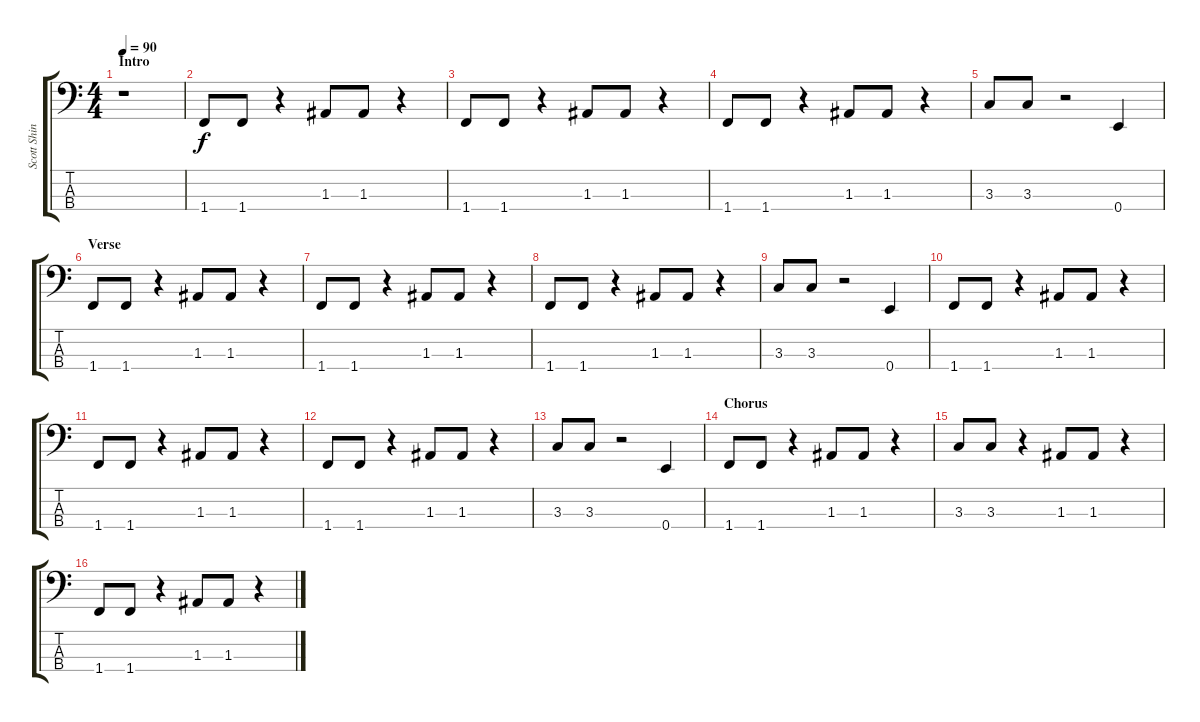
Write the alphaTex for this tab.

\track ("Scott Shiner" "Scott Shin") {instrument electricbasspick}
\staff {score tabs}
\tuning (G2 D2 A1 E1) {hide}
\ts (4 4)
\section ("" "Intro")
\tempo 90
\clef f4
\ks c
r.1{dy f instrument electricbasspick} |
1.4.8 1.4.8 r.4 1.3.8 1.3.8 r.4 |
1.4.8 1.4.8 r.4 1.3.8 1.3.8 r.4 |
1.4.8 1.4.8 r.4 1.3.8 1.3.8 r.4 |
3.3.8 3.3.8 r.2 0.4.4 |
\section ("" "Verse")
1.4.8 1.4.8 r.4 1.3.8 1.3.8 r.4 |
1.4.8 1.4.8 r.4 1.3.8 1.3.8 r.4 |
1.4.8 1.4.8 r.4 1.3.8 1.3.8 r.4 |
3.3.8 3.3.8 r.2 0.4.4 |
1.4.8 1.4.8 r.4 1.3.8 1.3.8 r.4 |
1.4.8 1.4.8 r.4 1.3.8 1.3.8 r.4 |
1.4.8 1.4.8 r.4 1.3.8 1.3.8 r.4 |
3.3.8 3.3.8 r.2 0.4.4 |
\section ("" "Chorus")
1.4.8 1.4.8 r.4 1.3.8 1.3.8 r.4 |
3.3.8 3.3.8 r.4 1.3.8 1.3.8 r.4 |
1.4.8 1.4.8 r.4 1.3.8 1.3.8 r.4
